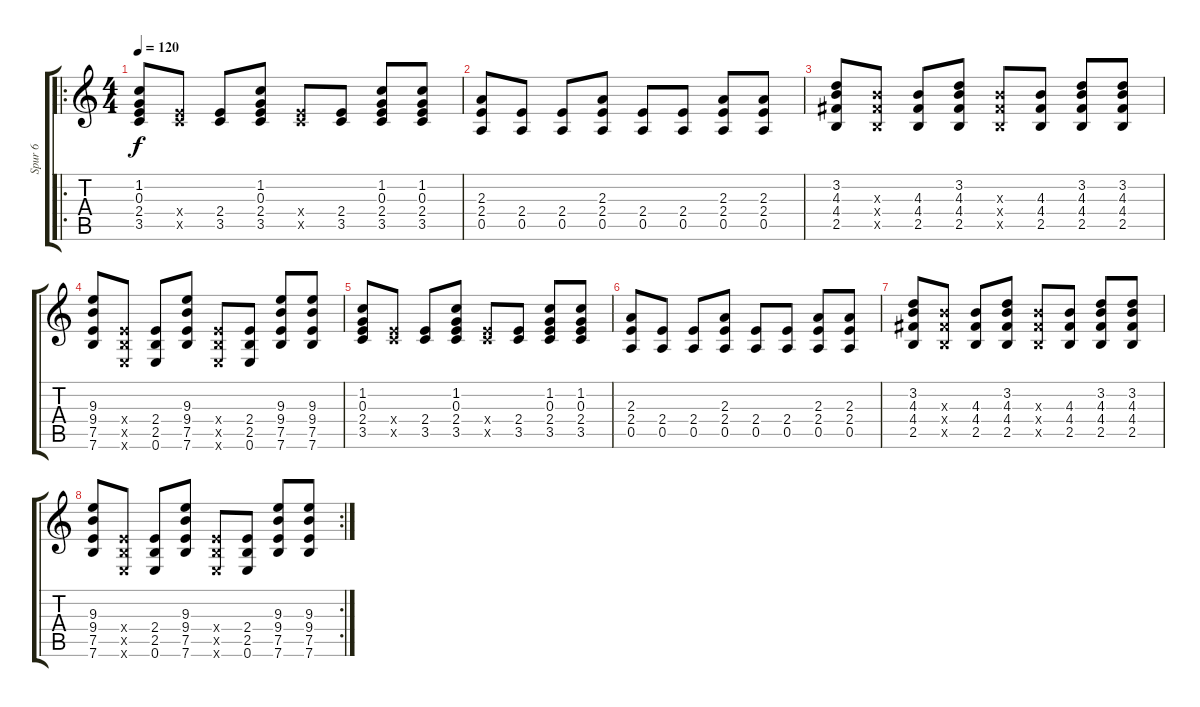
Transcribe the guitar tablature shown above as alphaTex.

\track ("Spur 6" "Spur 6") {instrument overdrivenguitar}
\staff {score tabs}
\tuning (E4 B3 G3 D3 A2 E2) {hide}
\ro
\ts (4 4)
\tempo 120
\clef g2
\ks c
(1.2 0.3 2.4 3.5).8{dy f} (2.4{x} 3.5{x}).8 (2.4 3.5).8 (1.2 0.3 2.4 3.5).8 (2.4{x} 3.5{x}).8 (2.4 3.5).8 (1.2 0.3 2.4 3.5).8 (1.2 0.3 2.4 3.5).8 |
(2.3 2.4 0.5).8 (2.4 0.5).8 (2.4 0.5).8 (2.3 2.4 0.5).8 (2.4 0.5).8 (2.4 0.5).8 (2.3 2.4 0.5).8 (2.3 2.4 0.5).8 |
(3.2 4.3 4.4 2.5).8 (4.3{x} 4.4{x} 2.5{x}).8 (4.3 4.4 2.5).8 (3.2 4.3 4.4 2.5).8 (4.3{x} 4.4{x} 2.5{x}).8 (4.3 4.4 2.5).8 (3.2 4.3 4.4 2.5).8 (3.2 4.3 4.4 2.5).8 |
(9.3 9.4 7.5 7.6).8 (2.4{x} 2.5{x} 0.6{x}).8 (2.4 2.5 0.6).8 (9.3 9.4 7.5 7.6).8 (2.4{x} 2.5{x} 0.6{x}).8 (2.4 2.5 0.6).8 (9.3 9.4 7.5 7.6).8 (9.3 9.4 7.5 7.6).8 |
(1.2 0.3 2.4 3.5).8 (2.4{x} 3.5{x}).8 (2.4 3.5).8 (1.2 0.3 2.4 3.5).8 (2.4{x} 3.5{x}).8 (2.4 3.5).8 (1.2 0.3 2.4 3.5).8 (1.2 0.3 2.4 3.5).8 |
(2.3 2.4 0.5).8 (2.4 0.5).8 (2.4 0.5).8 (2.3 2.4 0.5).8 (2.4 0.5).8 (2.4 0.5).8 (2.3 2.4 0.5).8 (2.3 2.4 0.5).8 |
(3.2 4.3 4.4 2.5).8 (4.3{x} 4.4{x} 2.5{x}).8 (4.3 4.4 2.5).8 (3.2 4.3 4.4 2.5).8 (4.3{x} 4.4{x} 2.5{x}).8 (4.3 4.4 2.5).8 (3.2 4.3 4.4 2.5).8 (3.2 4.3 4.4 2.5).8 |
\rc 2
(9.3 9.4 7.5 7.6).8 (2.4{x} 2.5{x} 0.6{x}).8 (2.4 2.5 0.6).8 (9.3 9.4 7.5 7.6).8 (2.4{x} 2.5{x} 0.6{x}).8 (2.4 2.5 0.6).8 (9.3 9.4 7.5 7.6).8 (9.3 9.4 7.5 7.6).8
